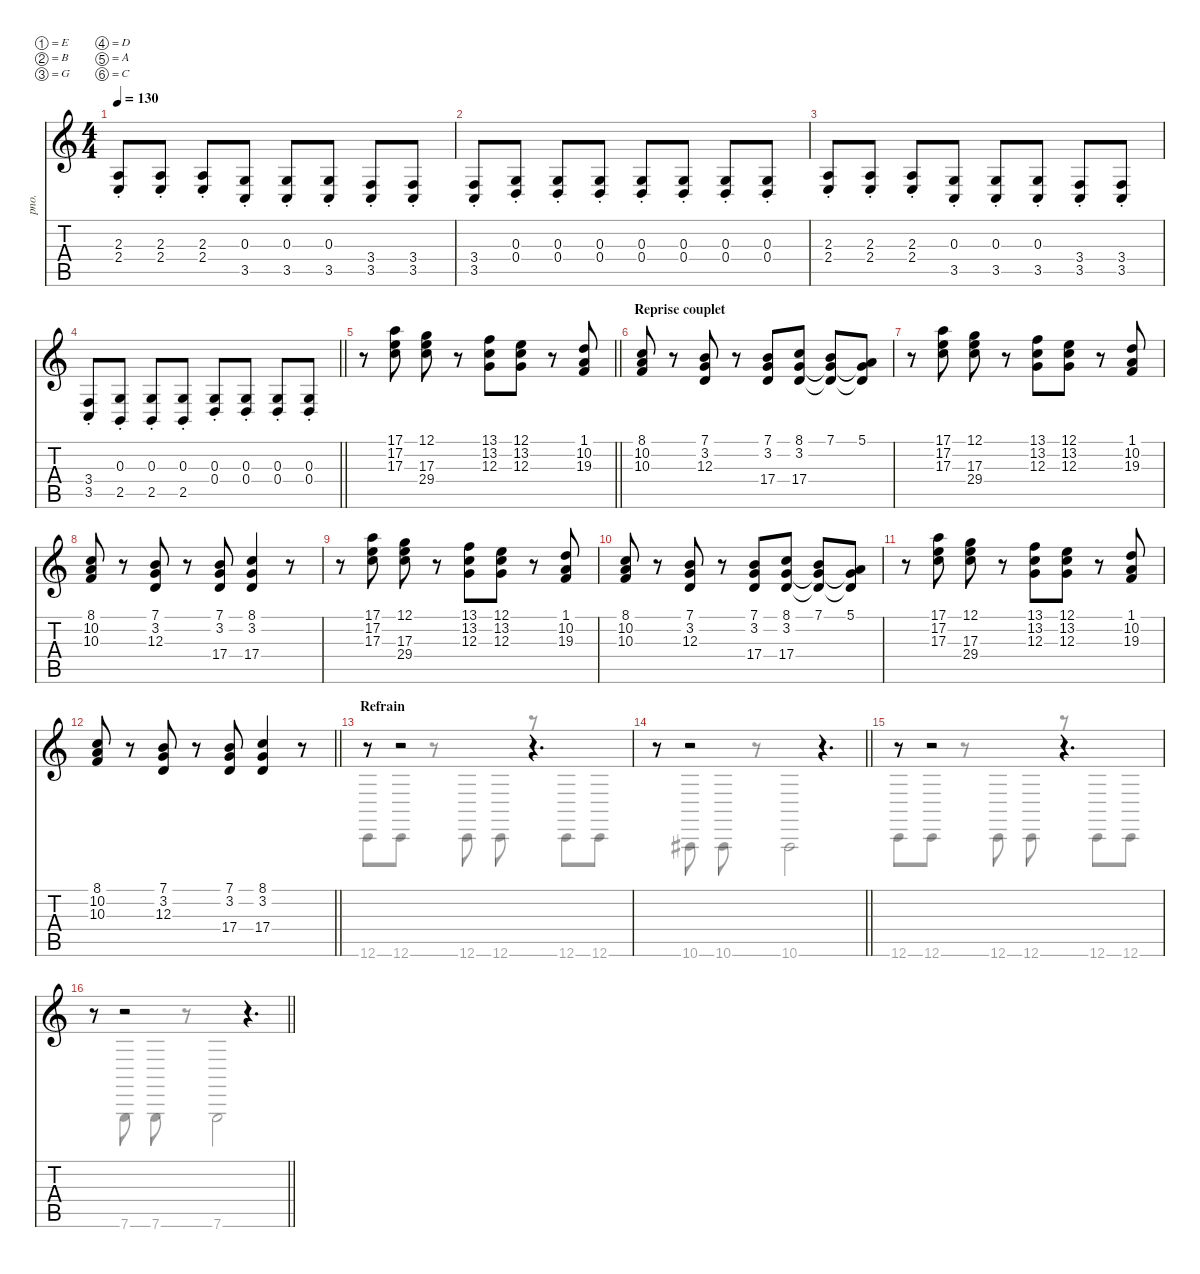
\defaultSystemsLayout 4
\hideDynamics
\bracketExtendMode nobrackets
\otherSystemsTrackNameOrientation horizontal
\track ("Reney" "pno.") {instrument brightacousticpiano}
\staff {score tabs}
\tuning (E4 B3 G3 D3 A2 C1)
\voice
\ts (4 4)
\tempo 130
\clef g2
\ks c
(2.3{st} 2.4{st}).8{dy f} (2.3{st} 2.4{st}).8 (2.3{st} 2.4{st}).8 (0.3{st} 3.5{st}).8 (0.3{st} 3.5{st}).8 (0.3{st} 3.5{st}).8 (3.4{st} 3.5{st}).8 (3.4{st} 3.5{st}).8 |
(3.4{st} 3.5{st}).8 (0.3{st} 0.4{st}).8 (0.3{st} 0.4{st}).8 (0.3{st} 0.4{st}).8 (0.3{st} 0.4{st}).8 (0.3{st} 0.4{st}).8 (0.3{st} 0.4{st}).8 (0.3{st} 0.4{st}).8 |
(2.3{st} 2.4{st}).8 (2.3{st} 2.4{st}).8 (2.3{st} 2.4{st}).8 (0.3{st} 3.5{st}).8 (0.3{st} 3.5{st}).8 (0.3{st} 3.5{st}).8 (3.4{st} 3.5{st}).8 (3.4{st} 3.5{st}).8 |
\barLineRight lightlight
(3.4{st} 3.5{st}).8 (0.3{st} 2.5).8 (0.3{st} 2.5).8 (0.3{st} 2.5).8 (0.3{st} 0.4{st}).8 (0.3{st} 0.4{st}).8 (0.3{st} 0.4{st}).8 (0.3{st} 0.4{st}).8 |
\barLineRight lightlight
r.8 (17.1 17.2 17.3).8 (12.1 17.3 29.4).8 r.8 (13.1 13.2 12.3).8 (12.1 13.2 12.3).8 r.8 (1.1 10.2 19.3).8 |
\section ("" "Reprise couplet")
(8.1 10.2 10.3).8 r.8 (7.1 3.2 12.3).8 r.8 (7.1 3.2 17.4).8 (8.1 3.2 17.4).8 (7.1 3.2{t} 17.4{t}).8 (5.1 3.2{t} 17.4{t}).8 |
r.8 (17.1 17.2 17.3).8 (12.1 17.3 29.4).8 r.8 (13.1 13.2 12.3).8 (12.1 13.2 12.3).8 r.8 (1.1 10.2 19.3).8 |
(8.1 10.2 10.3).8 r.8 (7.1 3.2 12.3).8 r.8 (7.1 3.2 17.4).8 (8.1 3.2 17.4).4 r.8 |
r.8 (17.1 17.2 17.3).8 (12.1 17.3 29.4).8 r.8 (13.1 13.2 12.3).8 (12.1 13.2 12.3).8 r.8 (1.1 10.2 19.3).8 |
(8.1 10.2 10.3).8 r.8 (7.1 3.2 12.3).8 r.8 (7.1 3.2 17.4).8 (8.1 3.2 17.4).8 (7.1 3.2{t} 17.4{t}).8 (5.1 3.2{t} 17.4{t}).8 |
r.8 (17.1 17.2 17.3).8 (12.1 17.3 29.4).8 r.8 (13.1 13.2 12.3).8 (12.1 13.2 12.3).8 r.8 (1.1 10.2 19.3).8 |
\barLineRight lightlight
(8.1 10.2 10.3).8 r.8 (7.1 3.2 12.3).8 r.8 (7.1 3.2 17.4).8 (8.1 3.2 17.4).4 r.8 |
\section ("" "Refrain")
r.8{instrument brightacousticpiano} r.2 r.4{d} |
\barLineRight lightlight
r.8 r.2 r.4{d} |
r.8 r.2 r.4{d} |
\barLineRight lightlight
r.8 r.2 r.4{d}
\voice
\clef g2
\ottava regular
\simile none
\ks c
|
|
|
\barLineRight lightlight
|
\barLineRight lightlight
|
|
|
|
|
|
|
\barLineRight lightlight
|
12.6.8 12.6.8 r.8 12.6.8 12.6.8 r.8 12.6.8 12.6.8 |
\barLineRight lightlight
r.8 10.6{acc #}.8 10.6{acc #}.8 r.8 10.6{acc #}.2 |
12.6.8 12.6.8 r.8 12.6.8 12.6.8 r.8 12.6.8 12.6.8 |
\barLineRight lightlight
r.8 7.6.8 7.6.8 r.8 7.6.2
